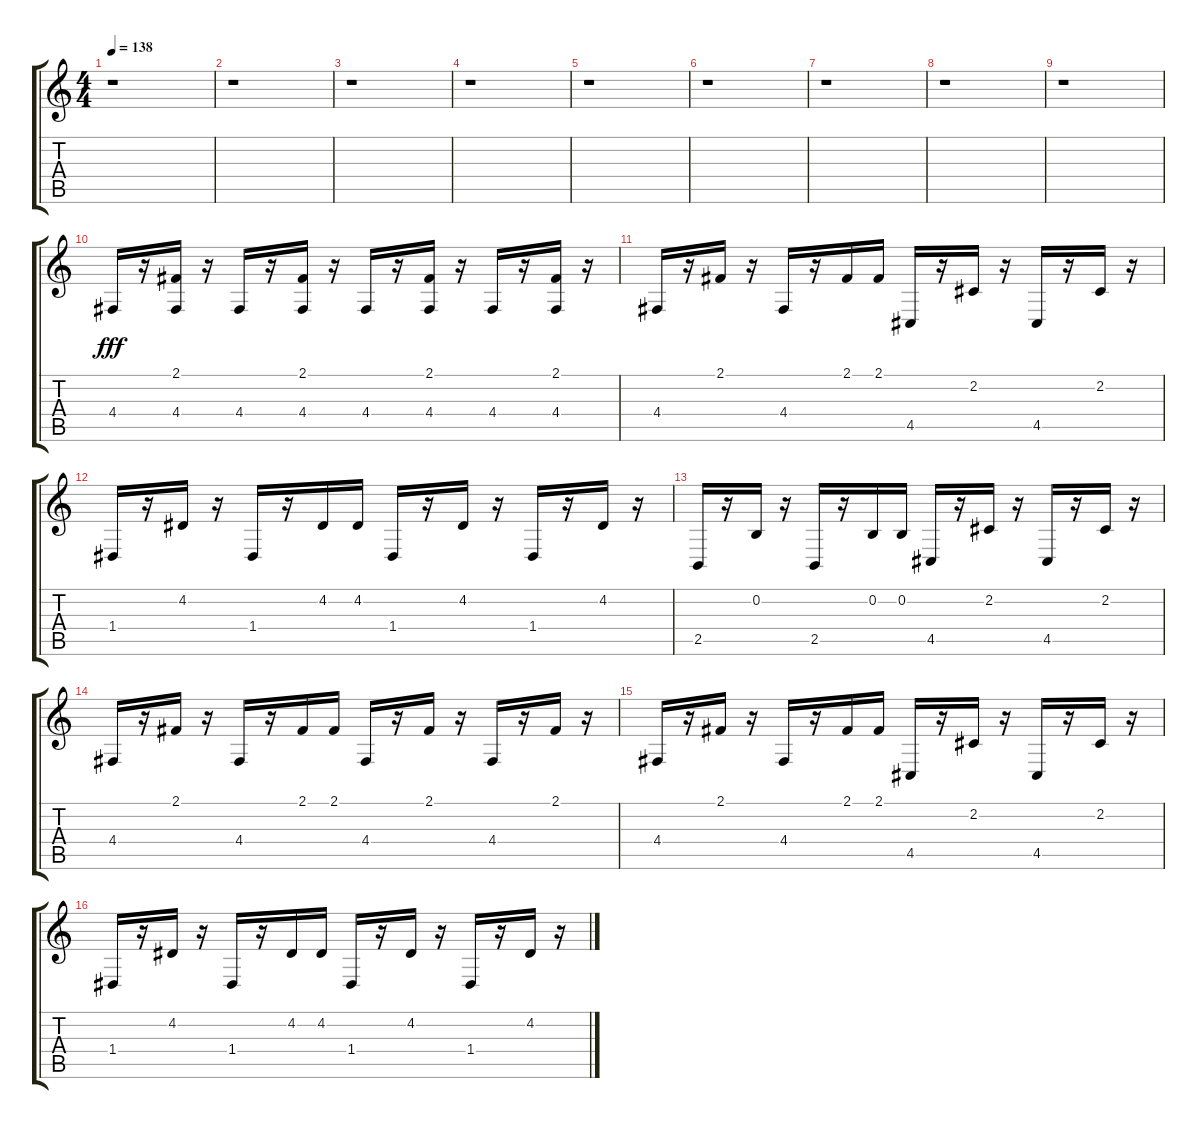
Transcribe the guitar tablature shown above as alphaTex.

\track "" {instrument synthbrass2}
\staff {score tabs}
\tuning (E4 B3 G3 D3 A2 E2) {hide}
\ts (4 4)
\tempo 138
\clef g2
\ks c
r.1{dy fff} |
r.1 |
r.1 |
r.1 |
r.1 |
r.1 |
r.1 |
r.1 |
r.1 |
4.4.16 r.16 (2.1 4.4).16 r.16 4.4.16 r.16 (2.1 4.4).16 r.16 4.4.16 r.16 (2.1 4.4).16 r.16 4.4.16 r.16 (2.1 4.4).16 r.16 |
4.4.16 r.16 2.1.16 r.16 4.4.16 r.16 2.1.16 2.1.16 4.5.16 r.16 2.2.16 r.16 4.5.16 r.16 2.2.16 r.16 |
1.4.16 r.16 4.2.16 r.16 1.4.16 r.16 4.2.16 4.2.16 1.4.16 r.16 4.2.16 r.16 1.4.16 r.16 4.2.16 r.16 |
2.5.16 r.16 0.2.16 r.16 2.5.16 r.16 0.2.16 0.2.16 4.5.16 r.16 2.2.16 r.16 4.5.16 r.16 2.2.16 r.16 |
4.4.16 r.16 2.1.16 r.16 4.4.16 r.16 2.1.16 2.1.16 4.4.16 r.16 2.1.16 r.16 4.4.16 r.16 2.1.16 r.16 |
4.4.16 r.16 2.1.16 r.16 4.4.16 r.16 2.1.16 2.1.16 4.5.16 r.16 2.2.16 r.16 4.5.16 r.16 2.2.16 r.16 |
1.4.16 r.16 4.2.16 r.16 1.4.16 r.16 4.2.16 4.2.16 1.4.16 r.16 4.2.16 r.16 1.4.16 r.16 4.2.16 r.16
